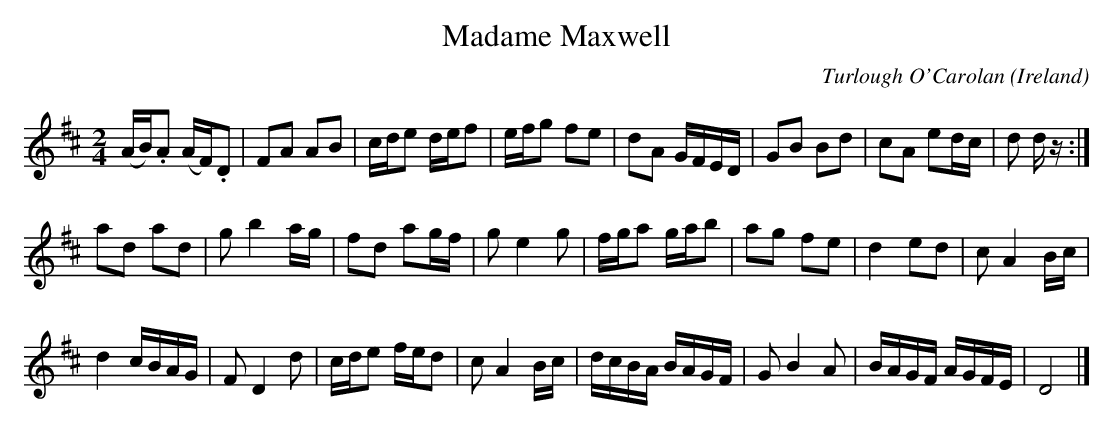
X:1
T:Madame Maxwell
C:Turlough O'Carolan
M:2/4
O:Ireland
K:D
(AB).A2 (AF).D2 | F2A2 A2B2 | \
cde2 def2 | efg2 f2e2 |\
d2A2 GFED | G2B2 B2d2 | c2A2 e2dc | d2 dz :|
a2d2 a2d2 | g2b4 ag | f2d2 a2gf | g2e4 g2 |\
fga2 gab2 | a2g2 f2e2 | d4 e2d2 | c2A4 Bc |
d4 cBAG | F2D4 d2 | cde2 fed2 | c2A4 Bc |\
dcBA BAGF | G2B4 A2 | BAGF AGFE | D8 |]
